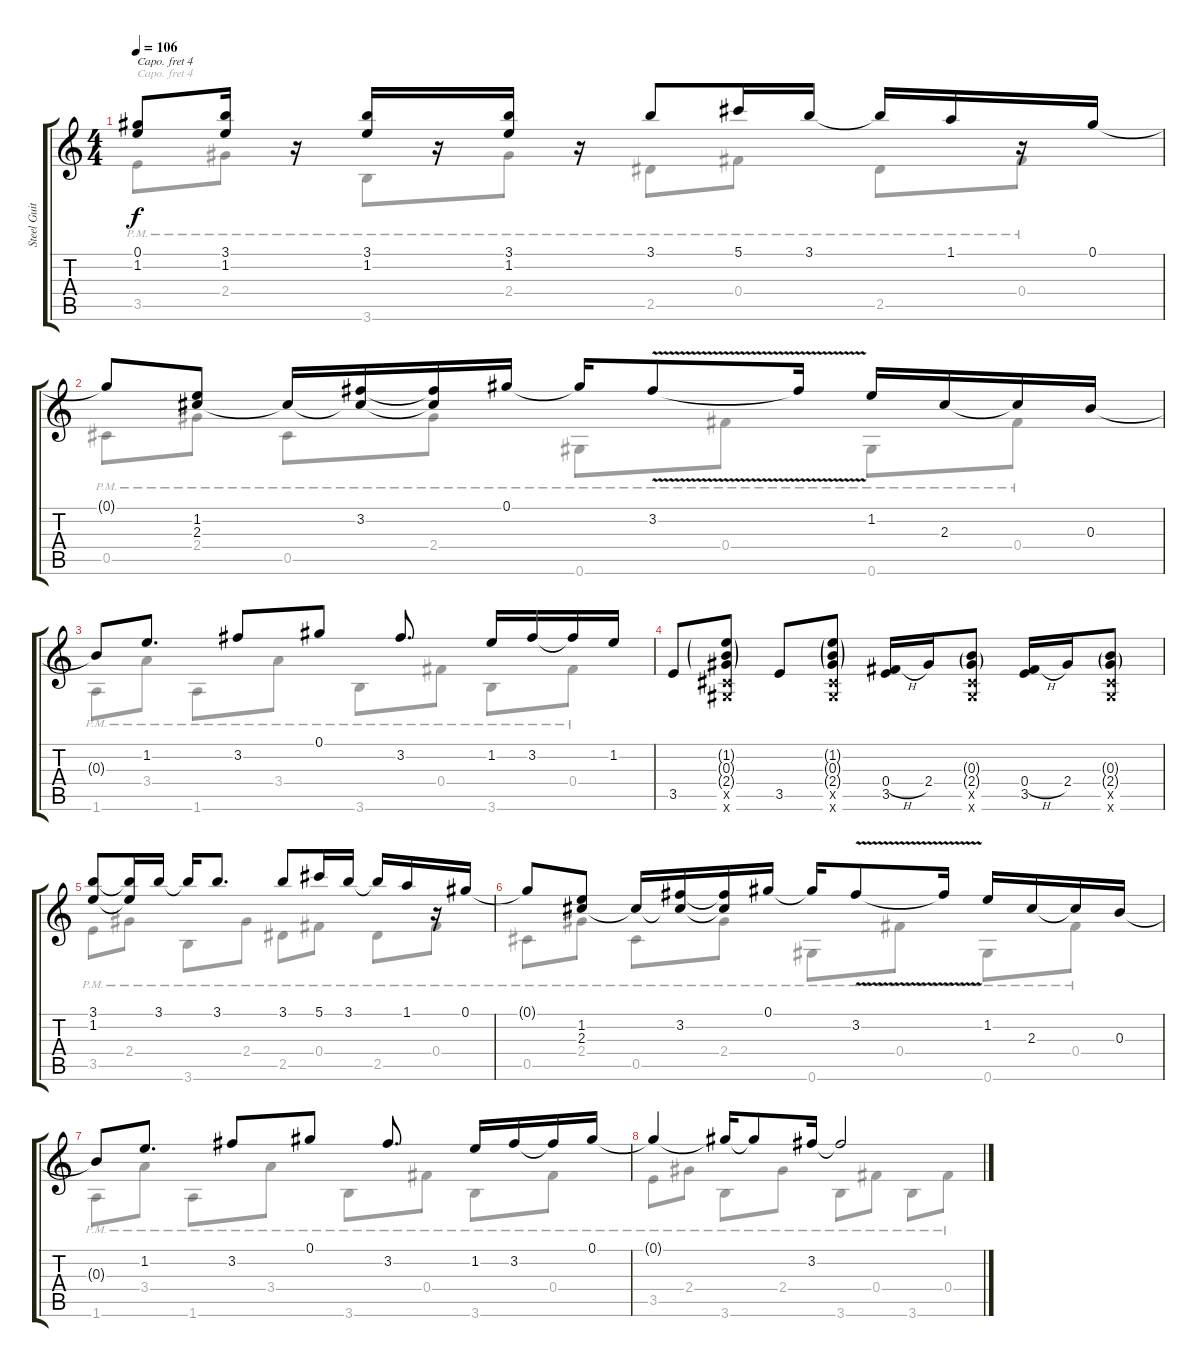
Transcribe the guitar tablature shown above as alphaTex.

\track ("Steel Guitar" "Steel Guit") {instrument acousticguitarsteel}
\staff {score tabs}
\capo 4
\tuning (E4 B3 G3 D3 A2 E2) {hide}
\voice
\ts (4 4)
\tempo 106
\clef g2
\ks c
(0.1 1.2).8{dy f} (3.1 1.2).16 r.16 (3.1 1.2).16 r.16 (3.1 1.2).16 r.16 3.1.8 5.1.16 3.1.16 3.1{t}.16 1.1.16 r.16 0.1.16 |
0.1{t}.8 (1.2 2.3).8 2.3{t}.16 (3.2 2.3{t}).16 (3.2{t} 2.3{t}).16 0.1.16 0.1{t}.16 3.2{v}.8 3.2{t}.16 1.2.16 2.3.16 2.3{t}.16 0.3.16 |
0.3{t}.8 1.2.8{d} 3.2.8 0.1.8 3.2.8{d} 1.2.16 3.2.16 3.2{t}.16 1.2.16 |
3.5.8 (1.2{g} 0.3{g} 2.4{g} 0.5{x} 0.6{x}).8 3.5.8 (1.2{g} 0.3{g} 2.4{g} 0.5{x} 0.6{x}).8 (0.4{h} 3.5).16 2.4.16 (0.3{g} 2.4{g} 0.5{x} 0.6{x}).8 (0.4{h} 3.5).16 2.4.16 (0.3{g} 2.4{g} 0.5{x} 0.6{x}).8 |
(3.1 1.2).8 (3.1{t} 1.2{t}).16 3.1.16 3.1{t}.16 3.1.8{d} 3.1.8 5.1.16 3.1.16 3.1{t}.16 1.1.16 r.16 0.1.16 |
0.1{t}.8 (1.2 2.3).8 2.3{t}.16 (3.2 2.3{t}).16 (3.2{t} 2.3{t}).16 0.1.16 0.1{t}.16 3.2{v}.8 3.2{t}.16 1.2.16 2.3.16 2.3{t}.16 0.3.16 |
0.3{t}.8 1.2.8{d} 3.2.8 0.1.8 3.2.8{d} 1.2.16 3.2.16 3.2{t}.16 0.1.16 |
0.1{t}.4 0.1{t}.16 0.1{t}.8 3.2.16 3.2{t}.2
\voice
\clef g2
\ottava regular
\simile none
\ks c
3.5{pm}.8{dy f} 2.4{pm}.8 3.6{pm}.8 2.4{pm}.8 2.5{pm}.8 0.4{pm}.8 2.5{pm}.8 0.4{pm}.8 |
0.5{pm}.8 2.4{pm}.8 0.5{pm}.8 2.4{pm}.8 0.6{pm}.8 0.4{pm}.8 0.6{pm}.8 0.4{pm}.8 |
1.6{pm}.8 3.4{pm}.8 1.6{pm}.8 3.4{pm}.8 3.6{pm}.8 0.4{pm}.8 3.6{pm}.8 0.4{pm}.8 |
|
3.5{pm}.8 2.4{pm}.8 3.6{pm}.8 2.4{pm}.8 2.5{pm}.8 0.4{pm}.8 2.5{pm}.8 0.4{pm}.8 |
0.5{pm}.8 2.4{pm}.8 0.5{pm}.8 2.4{pm}.8 0.6{pm}.8 0.4{pm}.8 0.6{pm}.8 0.4{pm}.8 |
1.6{pm}.8 3.4{pm}.8 1.6{pm}.8 3.4{pm}.8 3.6{pm}.8 0.4{pm}.8 3.6{pm}.8 0.4{pm}.8 |
3.5{pm}.8 2.4{pm}.8 3.6{pm}.8 2.4{pm}.8 3.6{pm}.8 0.4{pm}.8 3.6{pm}.8 0.4{pm}.8
